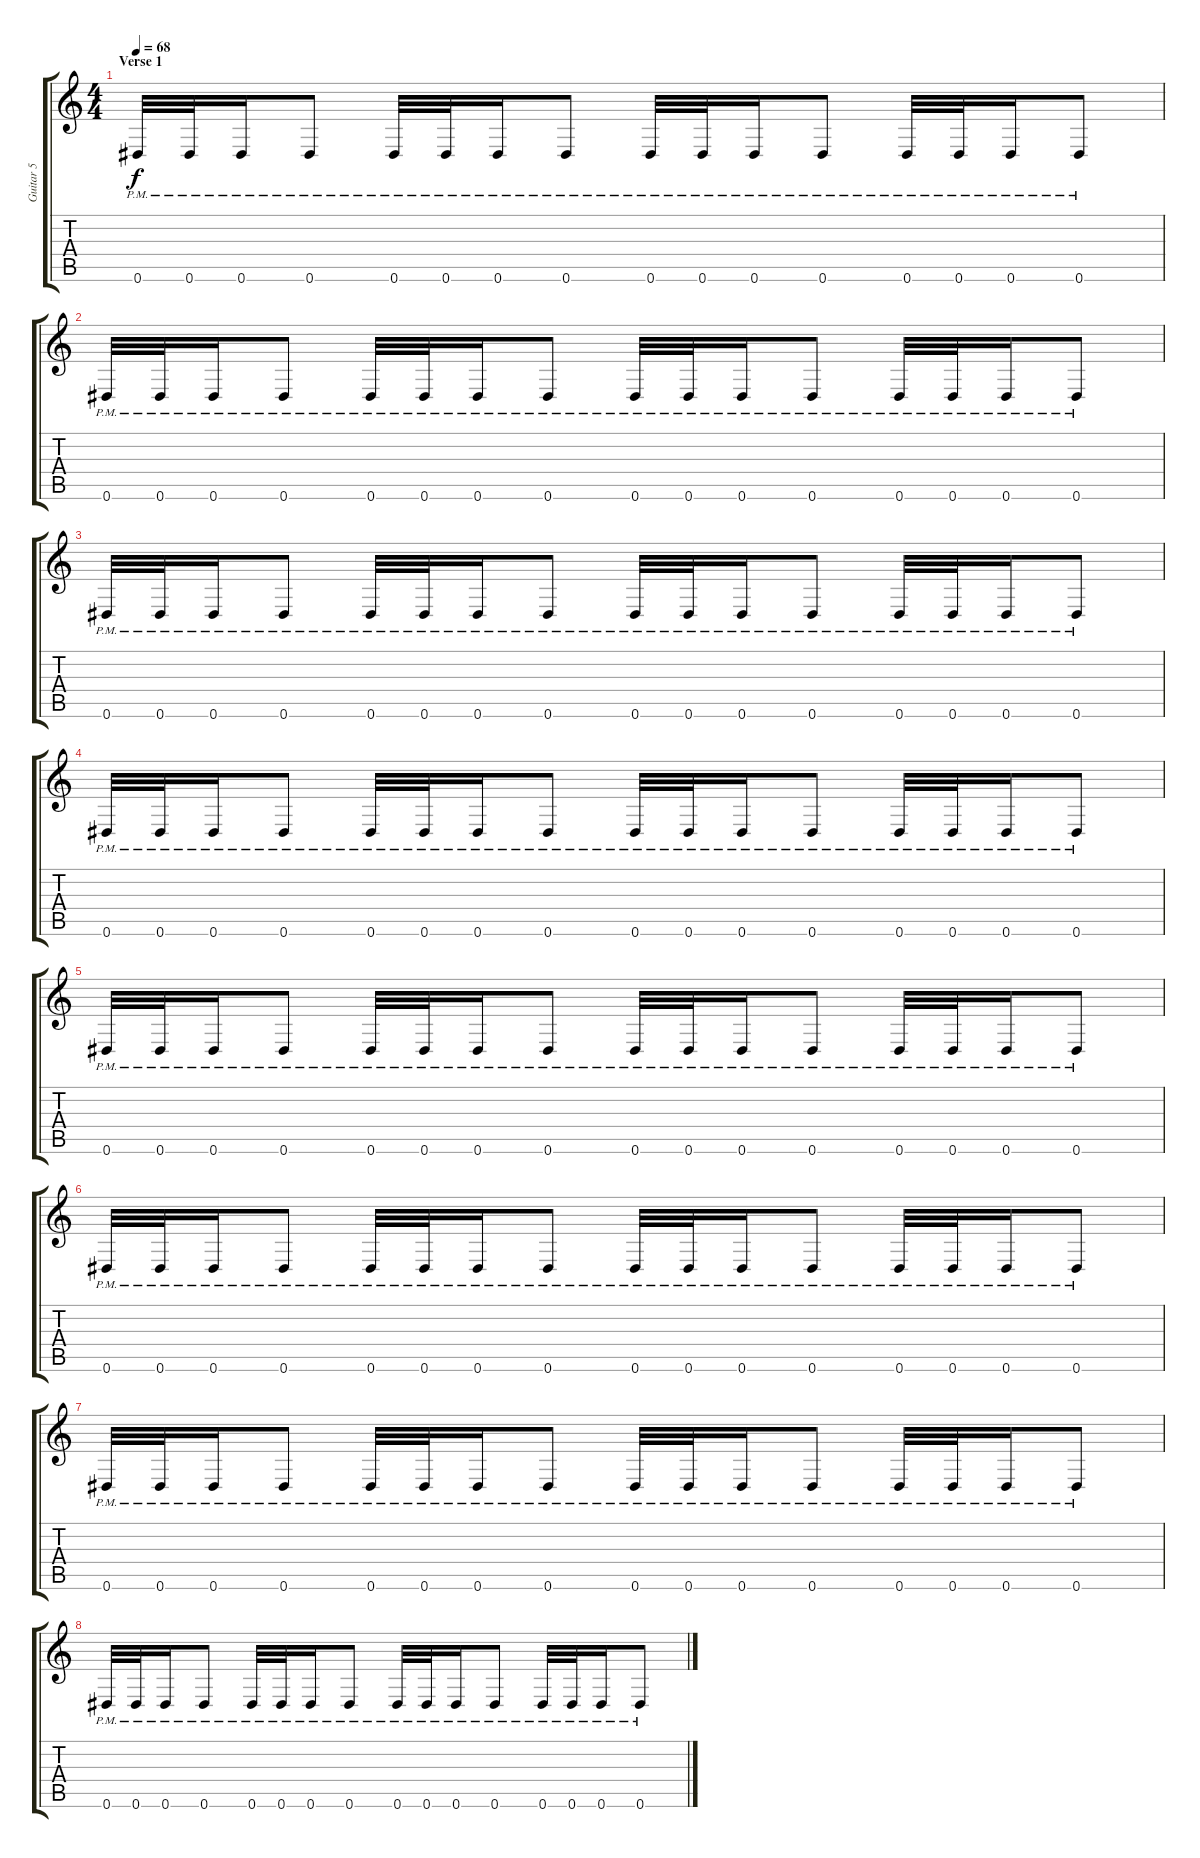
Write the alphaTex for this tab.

\track ("Guitar 5" "Guitar 5") {instrument distortionguitar}
\staff {score tabs}
\tuning (Eb4 Bb3 Gb3 Db3 Ab2 Eb2) {hide}
\ts (4 4)
\section ("" "Verse 1")
\tempo 68
\clef g2
\ks c
0.6{pm}.32{dy f} 0.6{pm}.32 0.6{pm}.16 0.6{pm}.8 0.6{pm}.32 0.6{pm}.32 0.6{pm}.16 0.6{pm}.8 0.6{pm}.32 0.6{pm}.32 0.6{pm}.16 0.6{pm}.8 0.6{pm}.32 0.6{pm}.32 0.6{pm}.16 0.6{pm}.8 |
0.6{pm}.32 0.6{pm}.32 0.6{pm}.16 0.6{pm}.8 0.6{pm}.32 0.6{pm}.32 0.6{pm}.16 0.6{pm}.8 0.6{pm}.32 0.6{pm}.32 0.6{pm}.16 0.6{pm}.8 0.6{pm}.32 0.6{pm}.32 0.6{pm}.16 0.6{pm}.8 |
0.6{pm}.32 0.6{pm}.32 0.6{pm}.16 0.6{pm}.8 0.6{pm}.32 0.6{pm}.32 0.6{pm}.16 0.6{pm}.8 0.6{pm}.32 0.6{pm}.32 0.6{pm}.16 0.6{pm}.8 0.6{pm}.32 0.6{pm}.32 0.6{pm}.16 0.6{pm}.8 |
0.6{pm}.32 0.6{pm}.32 0.6{pm}.16 0.6{pm}.8 0.6{pm}.32 0.6{pm}.32 0.6{pm}.16 0.6{pm}.8 0.6{pm}.32 0.6{pm}.32 0.6{pm}.16 0.6{pm}.8 0.6{pm}.32 0.6{pm}.32 0.6{pm}.16 0.6{pm}.8 |
0.6{pm}.32 0.6{pm}.32 0.6{pm}.16 0.6{pm}.8 0.6{pm}.32 0.6{pm}.32 0.6{pm}.16 0.6{pm}.8 0.6{pm}.32 0.6{pm}.32 0.6{pm}.16 0.6{pm}.8 0.6{pm}.32 0.6{pm}.32 0.6{pm}.16 0.6{pm}.8 |
0.6{pm}.32 0.6{pm}.32 0.6{pm}.16 0.6{pm}.8 0.6{pm}.32 0.6{pm}.32 0.6{pm}.16 0.6{pm}.8 0.6{pm}.32 0.6{pm}.32 0.6{pm}.16 0.6{pm}.8 0.6{pm}.32 0.6{pm}.32 0.6{pm}.16 0.6{pm}.8 |
0.6{pm}.32 0.6{pm}.32 0.6{pm}.16 0.6{pm}.8 0.6{pm}.32 0.6{pm}.32 0.6{pm}.16 0.6{pm}.8 0.6{pm}.32 0.6{pm}.32 0.6{pm}.16 0.6{pm}.8 0.6{pm}.32 0.6{pm}.32 0.6{pm}.16 0.6{pm}.8 |
0.6{pm}.32 0.6{pm}.32 0.6{pm}.16 0.6{pm}.8 0.6{pm}.32 0.6{pm}.32 0.6{pm}.16 0.6{pm}.8 0.6{pm}.32 0.6{pm}.32 0.6{pm}.16 0.6{pm}.8 0.6{pm}.32 0.6{pm}.32 0.6{pm}.16 0.6{pm}.8
